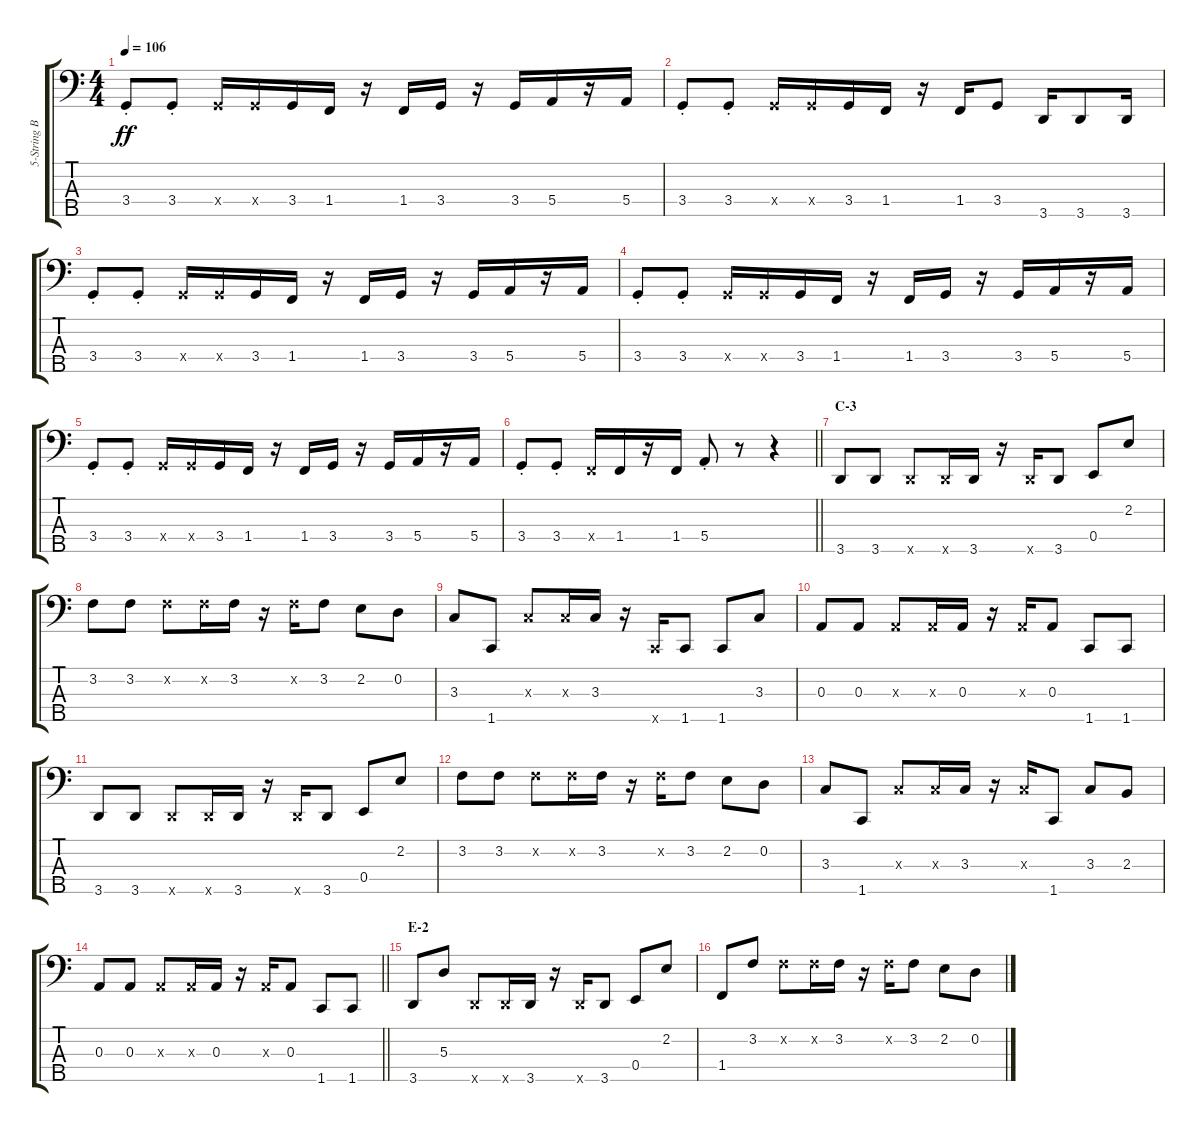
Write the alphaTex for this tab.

\track ("5-String Bass" "5-String B") {instrument electricbassfinger}
\staff {score tabs}
\tuning (G2 D2 A1 E1 B0) {hide}
\ts (4 4)
\tempo 106
\clef f4
\ks c
3.4{st}.8{dy ff} 3.4{st}.8 3.4{x}.16 3.4{x}.16 3.4.16 1.4.16 r.16 1.4.16 3.4.16 r.16 3.4.16 5.4.16 r.16 5.4.16 |
3.4{st}.8 3.4{st}.8 3.4{x}.16 3.4{x}.16 3.4.16 1.4.16 r.16 1.4.16 3.4.8 3.5.16 3.5.8 3.5.16 |
3.4{st}.8 3.4{st}.8 3.4{x}.16 3.4{x}.16 3.4.16 1.4.16 r.16 1.4.16 3.4.16 r.16 3.4.16 5.4.16 r.16 5.4.16 |
3.4{st}.8 3.4{st}.8 3.4{x}.16 3.4{x}.16 3.4.16 1.4.16 r.16 1.4.16 3.4.16 r.16 3.4.16 5.4.16 r.16 5.4.16 |
3.4{st}.8 3.4{st}.8 3.4{x}.16 3.4{x}.16 3.4.16 1.4.16 r.16 1.4.16 3.4.16 r.16 3.4.16 5.4.16 r.16 5.4.16 |
\barLineRight lightlight
3.4{st}.8 3.4{st}.8 1.4{x}.16 1.4.16 r.16 1.4.16 5.4{st}.8 r.8 r.4 |
\section ("" "C-3")
3.5.8 3.5.8 3.5{x}.8 3.5{x}.16 3.5.16 r.16 3.5{x}.16 3.5.8 0.4.8 2.2.8 |
3.2.8 3.2.8 3.2{x}.8 3.2{x}.16 3.2.16 r.16 3.2{x}.16 3.2.8 2.2.8 0.2.8 |
3.3.8 1.5.8 3.3{x}.8 3.3{x}.16 3.3.16 r.16 1.5{x}.16 1.5.8 1.5.8 3.3.8 |
0.3.8 0.3.8 0.3{x}.8 0.3{x}.16 0.3.16 r.16 0.3{x}.16 0.3.8 1.5.8 1.5.8 |
3.5.8 3.5.8 3.5{x}.8 3.5{x}.16 3.5.16 r.16 3.5{x}.16 3.5.8 0.4.8 2.2.8 |
3.2.8 3.2.8 3.2{x}.8 3.2{x}.16 3.2.16 r.16 3.2{x}.16 3.2.8 2.2.8 0.2.8 |
3.3.8 1.5.8 3.3{x}.8 3.3{x}.16 3.3.16 r.16 3.3{x}.16 1.5.8 3.3.8 2.3.8 |
\barLineRight lightlight
0.3.8 0.3.8 0.3{x}.8 0.3{x}.16 0.3.16 r.16 0.3{x}.16 0.3.8 1.5.8 1.5.8 |
\section ("" "E-2")
3.5.8 5.3.8 3.5{x}.8 3.5{x}.16 3.5.16 r.16 3.5{x}.16 3.5.8 0.4.8 2.2.8 |
1.4.8 3.2.8 3.2{x}.8 3.2{x}.16 3.2.16 r.16 3.2{x}.16 3.2.8 2.2.8 0.2.8
